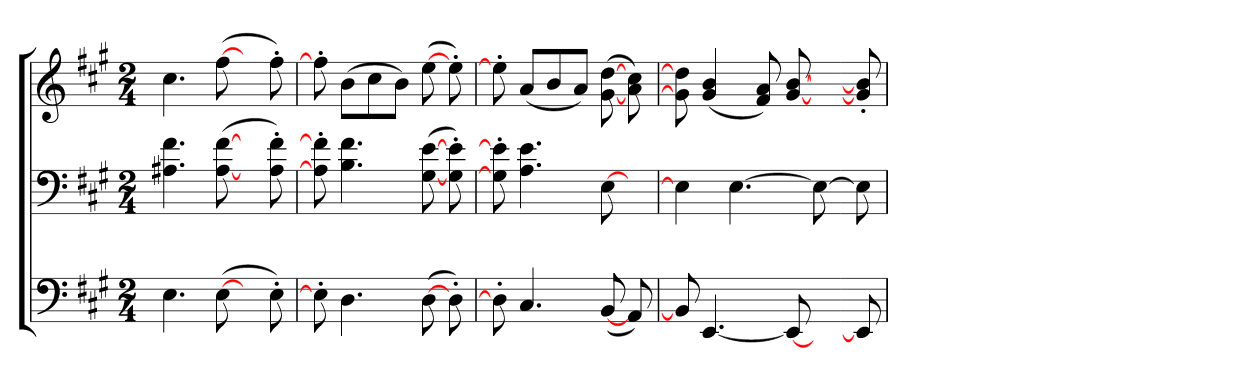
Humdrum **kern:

**kern	**kern	**kern
*part3	*part2	*part1
*staff3	*staff2	*staff1
*clefF4	*clefF4	*clefG2
*k[f#c#g#]	*k[f#c#g#]	*k[f#c#g#]
*A:	*A:	*A:
*M2/4	*M2/4	*M2/4
=	=	=
4.E	4.A#X 4.f#	4.cc#
([8E	([8A# [8f#	([8ff#
8ryy	8ryy	8ryy
8E')	8A#' 8f#')	8ff#')
=284	=284	=284
8E']	8A#]' 8f#]'	8ff#']
4.D	4.B 4.f#	(8bL
.	.	8cc#
.	.	8bJ)
([8D	([8G# [8e	([8ee
8D')	8G#' 8e')	8ee')
=285	=285	=285
8D']	8G#]' 8e]'	8ee']
4.C#	4.A 4.e	(8aL
.	.	8b
.	.	8aJ)
([8BB	[8E	([8g# [8dd
8AA)	8ryy	8a 8cc#)
=286	=286	=286
8BB]	4E]	8g#] 8dd]
[4.EE	.	(4g# 4b
.	[4.E	.
.	.	8f# 8a)
8EE_	.	[8g# [8b
8ryy	8E_	8ryy
=287-	=287-	=287-
8EE]	8E]	8g#]' 8b]'
=	=	=
*-	*-	*-
